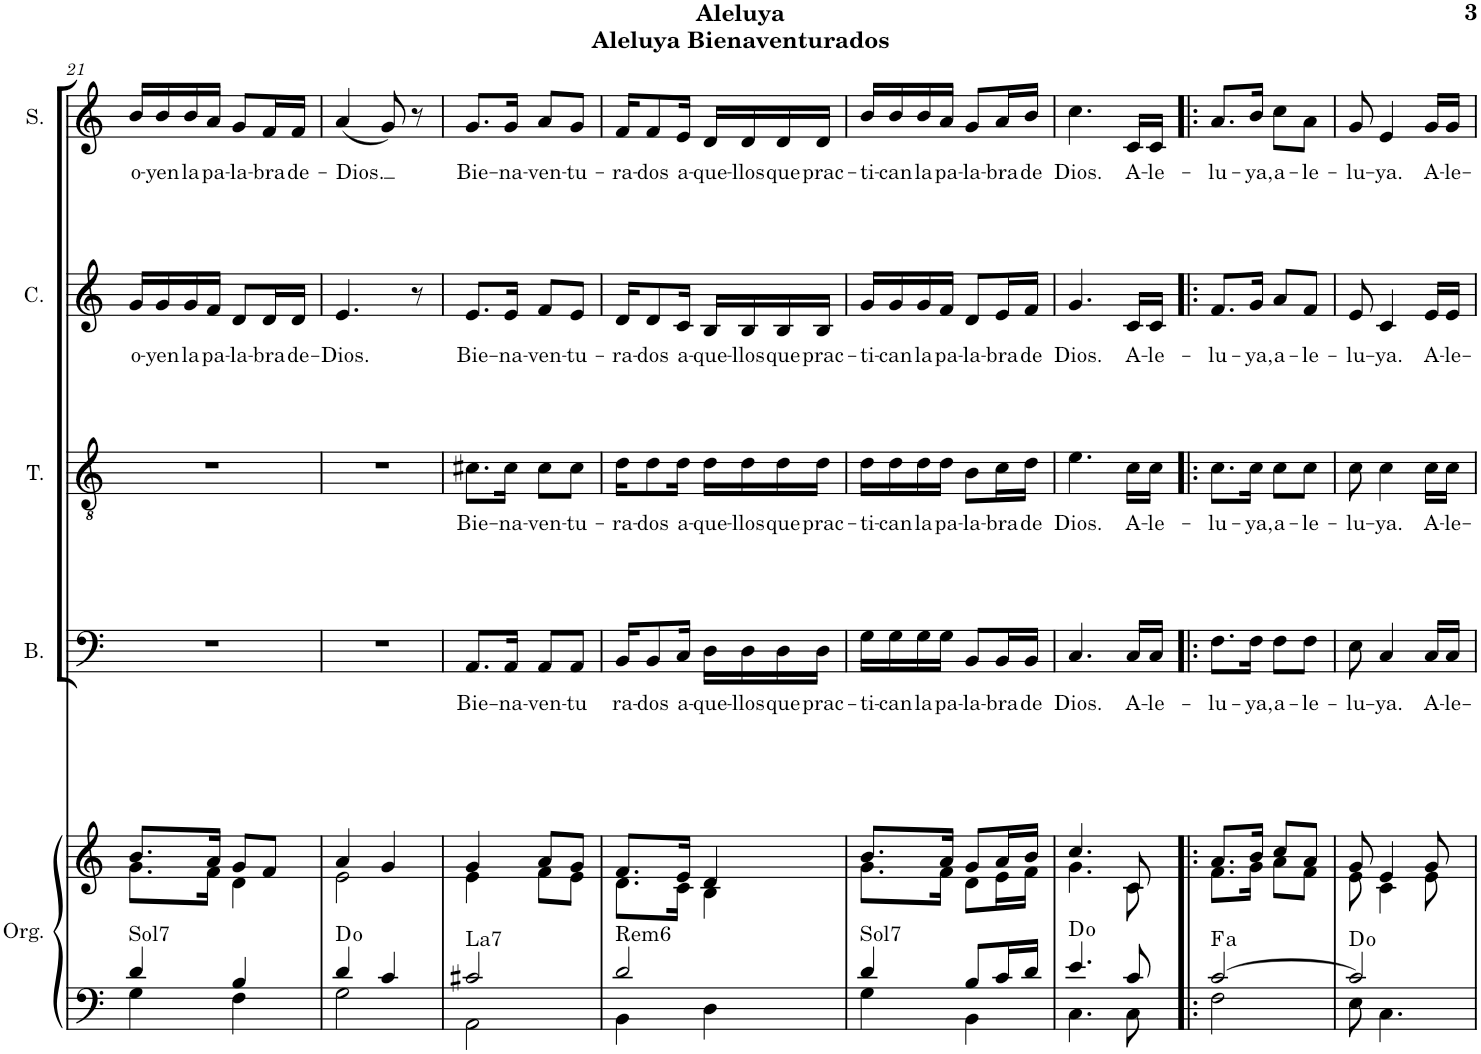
**kern	**kern	**harte	**kern	**text	**kern	**text	**kern	**text	**kern	**text
*part5	*part5	*part5	*part4	*part4	*part3	*part3	*part2	*part2	*part1	*part1
*staff6	*staff5	*	*staff4	*staff4	*staff3	*staff3	*staff2	*staff2	*staff1	*staff1
*I"Órgano	*	*	*I"Bajo	*	*I"Tenor	*	*I"Contralto	*	*I"Soprano	*
*	*	*	*I'B.	*	*I'T.	*	*I'C.	*	*I'S.	*
!!LO:PB:g=z
*clefF4	*clefG2	*	*clefF4	*	*clefGv2	*	*clefG2	*	*clefG2	*
*k[]	*k[]	*	*k[]	*	*k[]	*	*k[]	*	*k[]	*
*M2/4	*M2/4	*	*M2/4	*	*M2/4	*	*M2/4	*	*M2/4	*
=21	=21	=21	=21	=21	=21	=21	=21	=21	=21	=21
*^	*^	*	*	*	*	*	*	*	*	*
!	!	!	!	!LO:H:kt=Sol7	!	!	!	!	!	!LO:LY:b	!	!LO:LY:b
4d/	4G\	8.b/L	8.g\L	N	2r	.	2r	.	16g/LL	o-	16b/LL	o-
!	!	!	!	!	!	!	!	!	!	!LO:LY:b	!	!LO:LY:b
.	.	.	.	.	.	.	.	.	16g/	-yen	16b/	-yen
!	!	!	!	!	!	!	!	!	!	!LO:LY:b	!	!LO:LY:b
.	.	.	.	.	.	.	.	.	16g/	la	16b/	la
!	!	!	!	!	!	!	!	!	!	!LO:LY:b	!	!LO:LY:b
.	.	16a/Jk	16f\Jk	.	.	.	.	.	16f/JJ	pa-	16a/JJ	pa-
!	!	!	!	!	!	!	!	!	!	!LO:LY:b	!	!LO:LY:b
4B/	4F\	8g/L	4d\	.	.	.	.	.	8d/L	-la-	8g/L	-la-
!	!	!	!	!	!	!	!	!	!	!LO:LY:b	!	!LO:LY:b
.	.	8f/J	.	.	.	.	.	.	16d/L	-bra	16f/L	-bra
!	!	!	!	!	!	!	!	!	!	!LO:LY:b	!	!LO:LY:b
.	.	.	.	.	.	.	.	.	16d/JJ	de-	16f/JJ	de-
=22	=22	=22	=22	=22	=22	=22	=22	=22	=22	=22	=22	=22
!	!	!	!	!	!	!	!	!	!	!LO:LY:b	!	!LO:LY:b
4d/	2G\	4a/	2e\	D:dim	2r	.	2r	.	4.e/	-Dios.	(4a/	-Dios.
4c/	.	4g/	.	.	.	.	.	.	.	.	8g/)	.
.	.	.	.	.	.	.	.	.	8r	.	8r	.
=23	=23	=23	=23	=23	=23	=23	=23	=23	=23	=23	=23	=23
!	!	!	!	!LO:H:kt=La7	!	!LO:LY:b	!	!LO:LY:b	!	!LO:LY:b	!	!LO:LY:b
2c#X/	2AA\	4g/	4e\	N	8.AA/L	Bie-	8.c#X\L	Bie-	8.e/L	Bie-	8.g/L	Bie-
!	!	!	!	!	!	!LO:LY:b	!	!LO:LY:b	!	!LO:LY:b	!	!LO:LY:b
.	.	.	.	.	16AA/Jk	-na-	16c#\Jk	-na-	16e/Jk	-na-	16g/Jk	-na-
!	!	!	!	!	!	!LO:LY:b	!	!LO:LY:b	!	!LO:LY:b	!	!LO:LY:b
.	.	8a/L	8f\L	.	8AA/L	-ven-	8c#\L	-ven-	8f/L	-ven-	8a/L	-ven-
!	!	!	!	!	!	!LO:LY:b	!	!LO:LY:b	!	!LO:LY:b	!	!LO:LY:b
.	.	8g/J	8e\J	.	8AA/J	-tu	8c#\J	-tu-	8e/J	-tu-	8g/J	-tu-
=24	=24	=24	=24	=24	=24	=24	=24	=24	=24	=24	=24	=24
!	!	!	!	!LO:H:kt=Rem6	!	!LO:LY:b	!	!LO:LY:b	!	!LO:LY:b	!	!LO:LY:b
2d/	4BB\	8.f/L	8.d\L	N	16BB/KL	-ra-	16d\KL	-ra-	16d/KL	-ra-	16f/KL	-ra-
!	!	!	!	!	!	!LO:LY:b	!	!LO:LY:b	!	!LO:LY:b	!	!LO:LY:b
.	.	.	.	.	8BB/	-dos	8d\	-dos	8d/	-dos	8f/	-dos
!	!	!	!	!	!	!LO:LY:b	!	!LO:LY:b	!	!LO:LY:b	!	!LO:LY:b
.	.	16e/Jk	16c\Jk	.	16C/Jk	a-	16d\Jk	a-	16c/Jk	a-	16e/Jk	a-
!	!	!	!	!	!	!LO:LY:b	!	!LO:LY:b	!	!LO:LY:b	!	!LO:LY:b
.	4D\	4d/	4B\	.	16D\LL	-que-	16d\LL	-que-	16B/LL	-que-	16d/LL	-que-
!	!	!	!	!	!	!LO:LY:b	!	!LO:LY:b	!	!LO:LY:b	!	!LO:LY:b
.	.	.	.	.	16D\	-llos	16d\	-llos	16B/	-llos	16d/	-llos
!	!	!	!	!	!	!LO:LY:b	!	!LO:LY:b	!	!LO:LY:b	!	!LO:LY:b
.	.	.	.	.	16D\	que	16d\	que	16B/	que	16d/	que
!	!	!	!	!	!	!LO:LY:b	!	!LO:LY:b	!	!LO:LY:b	!	!LO:LY:b
.	.	.	.	.	16D\JJ	prac-	16d\JJ	prac-	16B/JJ	prac-	16d/JJ	prac-
=25	=25	=25	=25	=25	=25	=25	=25	=25	=25	=25	=25	=25
!	!	!	!	!LO:H:kt=Sol7	!	!LO:LY:b	!	!LO:LY:b	!	!LO:LY:b	!	!LO:LY:b
4d/	4G\	8.b/L	8.g\L	N	16G\LL	-ti-	16d\LL	-ti-	16g/LL	-ti-	16b/LL	-ti-
!	!	!	!	!	!	!LO:LY:b	!	!LO:LY:b	!	!LO:LY:b	!	!LO:LY:b
.	.	.	.	.	16G\	-can	16d\	-can	16g/	-can	16b/	-can
!	!	!	!	!	!	!LO:LY:b	!	!LO:LY:b	!	!LO:LY:b	!	!LO:LY:b
.	.	.	.	.	16G\	la	16d\	la	16g/	la	16b/	la
!	!	!	!	!	!	!LO:LY:b	!	!LO:LY:b	!	!LO:LY:b	!	!LO:LY:b
.	.	16a/Jk	16f\Jk	.	16G\JJ	pa-	16d\JJ	pa-	16f/JJ	pa-	16a/JJ	pa-
!	!	!	!	!	!	!LO:LY:b	!	!LO:LY:b	!	!LO:LY:b	!	!LO:LY:b
8B/L	4BB\	8g/L	8d\L	.	8BB/L	-la-	8B\L	-la-	8d/L	-la-	8g/L	-la-
!	!	!	!	!	!	!LO:LY:b	!	!LO:LY:b	!	!LO:LY:b	!	!LO:LY:b
16c/L	.	16a/L	16e\L	.	16BB/L	-bra	16c\L	-bra	16e/L	-bra	16a/L	-bra
!	!	!	!	!	!	!LO:LY:b	!	!LO:LY:b	!	!LO:LY:b	!	!LO:LY:b
16d/JJ	.	16b/JJ	16f\JJ	.	16BB/JJ	de	16d\JJ	de	16f/JJ	de	16b/JJ	de
=26	=26	=26	=26	=26	=26	=26	=26	=26	=26	=26	=26	=26
!	!	!	!	!	!	!LO:LY:b	!	!LO:LY:b	!	!LO:LY:b	!	!LO:LY:b
4.e/	4.C\	4.cc/	4.g\	D:dim	4.C/	Dios.	4.e\	Dios.	4.g/	Dios.	4.cc\	Dios.
!	!	!	!	!	!	!LO:LY:b	!	!LO:LY:b	!	!LO:LY:b	!	!LO:LY:b
8c/	8C\	8c/	8c\	.	16C/LL	A-	16c\LL	A-	16c/LL	A-	16c/LL	A-
!	!	!	!	!	!	!LO:LY:b	!	!LO:LY:b	!	!LO:LY:b	!	!LO:LY:b
.	.	.	.	.	16C/JJ	-le-	16c\JJ	-le-	16c/JJ	-le-	16c/JJ	-le-
=27!|:	=27!|:	=27!|:	=27!|:	=27!|:	=27!|:	=27!|:	=27!|:	=27!|:	=27!|:	=27!|:	=27!|:	=27!|:
!	!	!	!	!LO:H:kt=a	!	!LO:LY:b	!	!LO:LY:b	!	!LO:LY:b	!	!LO:LY:b
[2c/	2F\	8.a/L	8.f\L	.	8.F\L	-lu-	8.c\L	-lu-	8.f/L	-lu-	8.a/L	-lu-
!	!	!	!	!	!	!LO:LY:b	!	!LO:LY:b	!	!LO:LY:b	!	!LO:LY:b
.	.	16b/Jk	16g\Jk	.	16F\Jk	-ya,	16c\Jk	-ya,	16g/Jk	-ya,	16b/Jk	-ya,
!	!	!	!	!	!	!LO:LY:b	!	!LO:LY:b	!	!LO:LY:b	!	!LO:LY:b
.	.	8cc/L	8a\L	.	8F\L	a-	8c\L	a-	8a/L	a-	8cc\L	a-
!	!	!	!	!	!	!LO:LY:b	!	!LO:LY:b	!	!LO:LY:b	!	!LO:LY:b
.	.	8a/J	8f\J	.	8F\J	-le-	8c\J	-le-	8f/J	-le-	8a\J	-le-
=28	=28	=28	=28	=28	=28	=28	=28	=28	=28	=28	=28	=28
!	!	!	!	!	!	!LO:LY:b	!	!LO:LY:b	!	!LO:LY:b	!	!LO:LY:b
2c/]	8E\	8g/	8e\	D:dim	8E\	-lu-	8c\	-lu-	8e/	-lu-	8g/	-lu-
!	!	!	!	!	!	!LO:LY:b	!	!LO:LY:b	!	!LO:LY:b	!	!LO:LY:b
.	4.C\	4e/	4c\	.	4C/	-ya.	4c\	-ya.	4c/	-ya.	4e/	-ya.
!	!	!	!	!	!	!LO:LY:b	!	!LO:LY:b	!	!LO:LY:b	!	!LO:LY:b
.	.	8g/	8e\	.	16C/LL	A-	16c\LL	A-	16e/LL	A-	16g/LL	A-
!	!	!	!	!	!	!LO:LY:b	!	!LO:LY:b	!	!LO:LY:b	!	!LO:LY:b
.	.	.	.	.	16C/JJ	-le-	16c\JJ	-le-	16e/JJ	-le-	16g/JJ	-le-
*v	*v	*	*	*	*	*	*	*	*	*	*	*
*	*v	*v	*	*	*	*	*	*	*	*	*
=	=	=	=	=	=	=	=	=	=	=
*-	*-	*-	*-	*-	*-	*-	*-	*-	*-	*-
